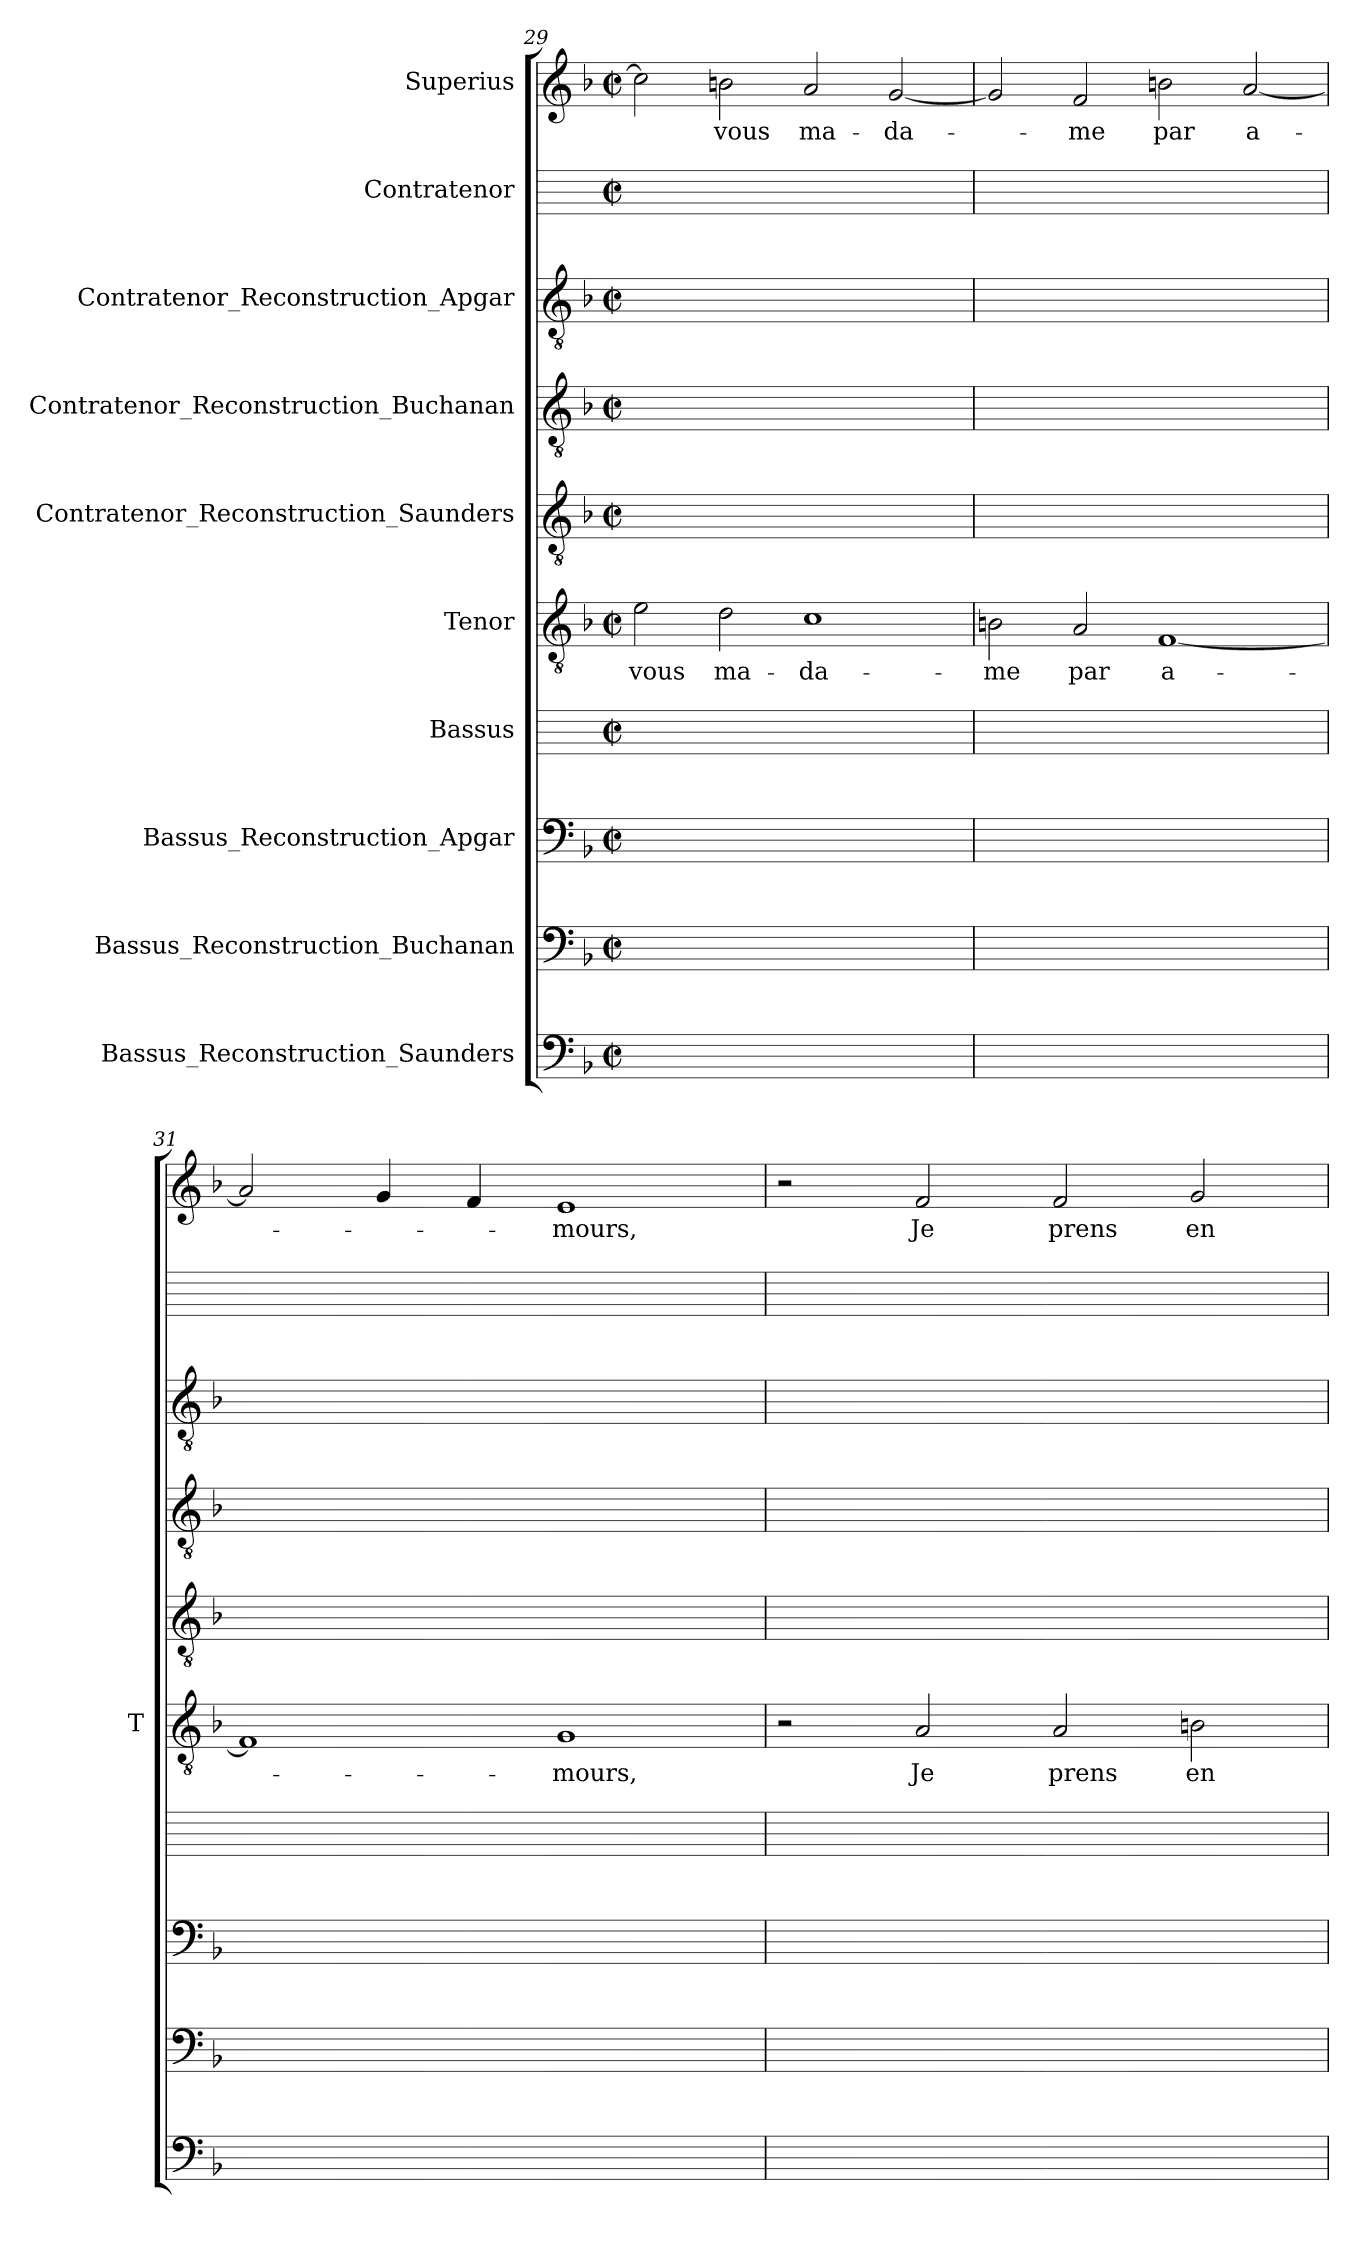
**kern	**kern	**kern	**kern	**kern	**text	**kern	**kern	**kern	**kern	**kern	**text
*part10	*part9	*part8	*part7	*part6	*part6	*part5	*part4	*part3	*part2	*part1	*part1
*staff10	*staff9	*staff8	*staff7	*staff6	*staff6	*staff5	*staff4	*staff3	*staff2	*staff1	*staff1
*I"Bassus_Reconstruction_Saunders	*I"Bassus_Reconstruction_Buchanan	*I"Bassus_Reconstruction_Apgar	*I"Bassus	*I"Tenor	*	*I"Contratenor_Reconstruction_Saunders	*I"Contratenor_Reconstruction_Buchanan	*I"Contratenor_Reconstruction_Apgar	*I"Contratenor	*I"Superius	*
*	*	*	*	*I'T	*	*	*	*	*	*	*
!!LO:PB:g=z
*clefF4	*clefF4	*clefF4	*	*clefGv2	*	*clefGv2	*clefGv2	*clefGv2	*	*clefG2	*
*k[b-]	*k[b-]	*k[b-]	*	*k[b-]	*	*k[b-]	*k[b-]	*k[b-]	*	*k[b-]	*
*F:	*F:	*F:	*	*F:	*	*F:	*F:	*F:	*	*F:	*
*M2/2	*M2/2	*M2/2	*M2/2	*M2/2	*	*M2/2	*M2/2	*M2/2	*M2/2	*M2/2	*
*met(c|)	*met(c|)	*met(c|)	*met(c|)	*met(c|)	*	*met(c|)	*met(c|)	*met(c|)	*met(c|)	*met(c|)	*
=29	=29	=29	=29	=29	=29	=29	=29	=29	=29	=29	=29
0ryy	0ryy	0ryy	0ryy	2e	-vous	0ryy	0ryy	0ryy	0ryy	2cc]	.
.	.	.	.	2d	ma-	.	.	.	.	2b	-vous
.	.	.	.	1c	da-	.	.	.	.	2a	ma-
.	.	.	.	.	.	.	.	.	.	[2g	da-
=30	=30	=30	=30	=30	=30	=30	=30	=30	=30	=30	=30
0ryy	0ryy	0ryy	0ryy	2B	-me	0ryy	0ryy	0ryy	0ryy	2g]	.
.	.	.	.	2A	-par	.	.	.	.	2f	-me
.	.	.	.	[1F	a-	.	.	.	.	2b	-par
.	.	.	.	.	.	.	.	.	.	[2a	a-
=31	=31	=31	=31	=31	=31	=31	=31	=31	=31	=31	=31
0ryy	0ryy	0ryy	0ryy	1F]	.	0ryy	0ryy	0ryy	0ryy	2a]	.
.	.	.	.	.	.	.	.	.	.	4g	.
.	.	.	.	.	.	.	.	.	.	4f	.
.	.	.	.	1G	-mours,	.	.	.	.	1e	-mours,
=32	=32	=32	=32	=32	=32	=32	=32	=32	=32	=32	=32
0ryy	0ryy	0ryy	0ryy	2r	.	0ryy	0ryy	0ryy	0ryy	2r	.
.	.	.	.	2A	-Je	.	.	.	.	2f	-Je
.	.	.	.	2A	-prens	.	.	.	.	2f	-prens
.	.	.	.	2B	-en	.	.	.	.	2g	-en
=	=	=	=	=	=	=	=	=	=	=	=
*-	*-	*-	*-	*-	*-	*-	*-	*-	*-	*-	*-
